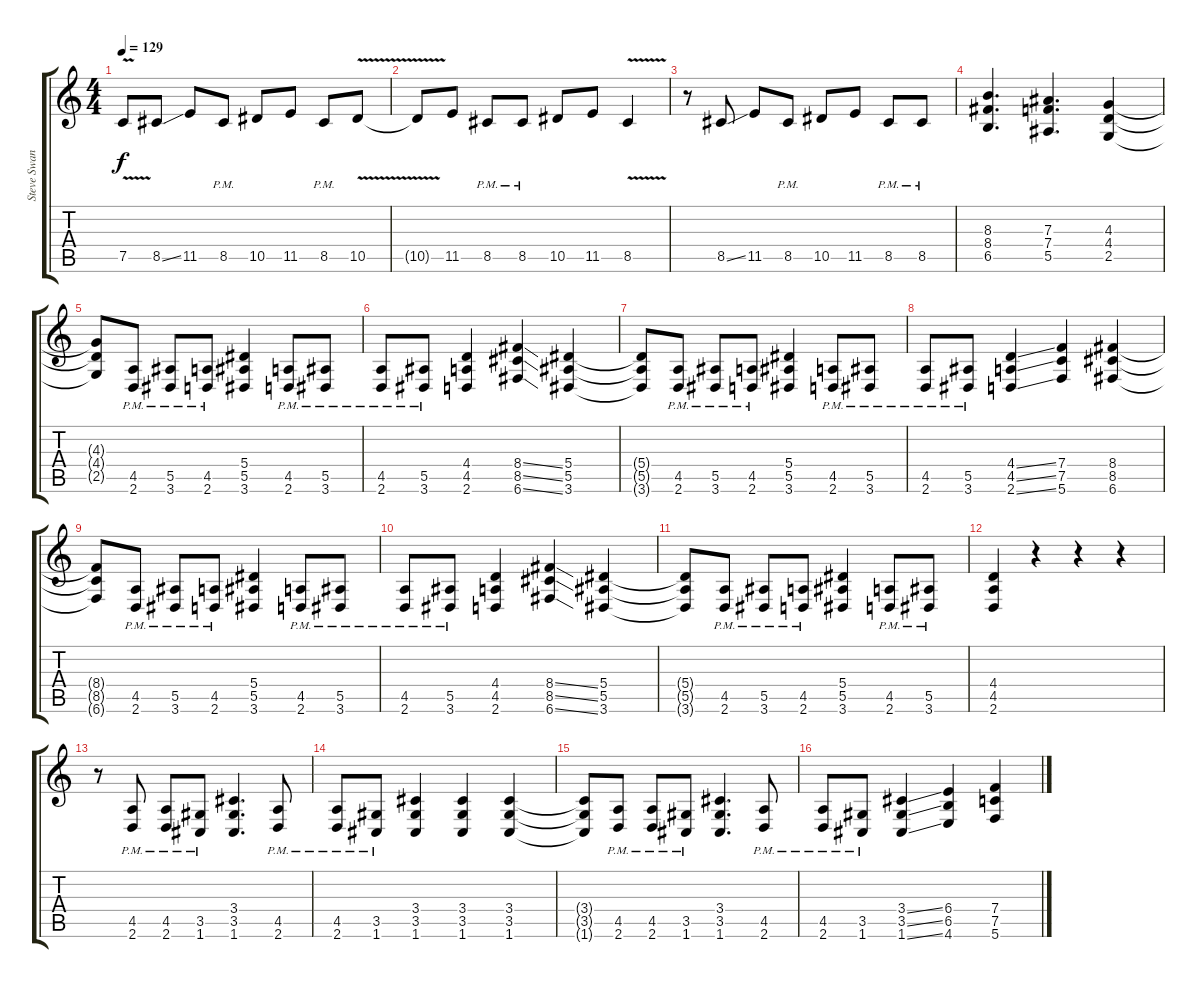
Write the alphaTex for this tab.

\track ("Steve Swanson" "Steve Swan") {instrument distortionguitar}
\staff {score tabs}
\tuning (C4 G3 Eb3 Bb2 F2 C2) {hide}
\ts (4 4)
\tempo 129
\clef g2
\ks c
7.5{v t}.8{dy f} 8.5{ss}.8 11.5.8 8.5{pm}.8 10.5.8 11.5.8 8.5{pm}.8 10.5{v}.8 |
10.5{v t}.8 11.5.8 8.5{pm}.8 8.5{pm}.8 10.5.8 11.5.8 8.5{v}.4 |
r.8 8.5{ss}.8 11.5.8 8.5{pm}.8 10.5.8 11.5.8 8.5{pm}.8 8.5{pm}.8 |
(8.3 8.4 6.5).4{d} (7.3 7.4 5.5).4{d} (4.3 4.4 2.5).4 |
(4.3{t} 4.4{t} 2.5{t}).8 (4.5{pm} 2.6{pm}).8 (5.5{pm} 3.6{pm}).8 (4.5{pm} 2.6{pm}).8 (5.4 5.5 3.6).4 (4.5{pm} 2.6{pm}).8 (5.5{pm} 3.6{pm}).8 |
(4.5{pm} 2.6{pm}).8 (5.5{pm} 3.6{pm}).8 (4.4 4.5 2.6).4 (8.4{ss} 8.5{ss} 6.6{ss}).4 (5.4 5.5 3.6).4 |
(5.4{t} 5.5{t} 3.6{t}).8 (4.5{pm} 2.6{pm}).8 (5.5{pm} 3.6{pm}).8 (4.5{pm} 2.6{pm}).8 (5.4 5.5 3.6).4 (4.5{pm} 2.6{pm}).8 (5.5{pm} 3.6{pm}).8 |
(4.5{pm} 2.6{pm}).8 (5.5{pm} 3.6{pm}).8 (4.4{ss} 4.5{ss} 2.6{ss}).4 (7.4 7.5 5.6).4 (8.4 8.5 6.6).4 |
(8.4{t} 8.5{t} 6.6{t}).8 (4.5{pm} 2.6{pm}).8 (5.5{pm} 3.6{pm}).8 (4.5{pm} 2.6{pm}).8 (5.4 5.5 3.6).4 (4.5{pm} 2.6{pm}).8 (5.5{pm} 3.6{pm}).8 |
(4.5{pm} 2.6{pm}).8 (5.5{pm} 3.6{pm}).8 (4.4 4.5 2.6).4 (8.4{ss} 8.5{ss} 6.6{ss}).4 (5.4 5.5 3.6).4 |
(5.4{t} 5.5{t} 3.6{t}).8 (4.5{pm} 2.6{pm}).8 (5.5{pm} 3.6{pm}).8 (4.5{pm} 2.6{pm}).8 (5.4 5.5 3.6).4 (4.5{pm} 2.6{pm}).8 (5.5{pm} 3.6{pm}).8 |
(4.4 4.5 2.6).4 r.4 r.4 r.4 |
r.8 (4.5{pm} 2.6{pm}).8 (4.5{pm} 2.6{pm}).8 (3.5{pm} 1.6{pm}).8 (3.4 3.5 1.6).4{d} (4.5{pm} 2.6{pm}).8 |
(4.5{pm} 2.6{pm}).8 (3.5{pm} 1.6{pm}).8 (3.4 3.5 1.6).4 (3.4 3.5 1.6).4 (3.4 3.5 1.6).4 |
(3.4{t} 3.5{t} 1.6{t}).8 (4.5{pm} 2.6{pm}).8 (4.5{pm} 2.6{pm}).8 (3.5{pm} 1.6{pm}).8 (3.4 3.5 1.6).4{d} (4.5{pm} 2.6{pm}).8 |
(4.5{pm} 2.6{pm}).8 (3.5{pm} 1.6{pm}).8 (3.4{ss} 3.5{ss} 1.6{ss}).4 (6.4 6.5 4.6).4 (7.4 7.5 5.6).4
